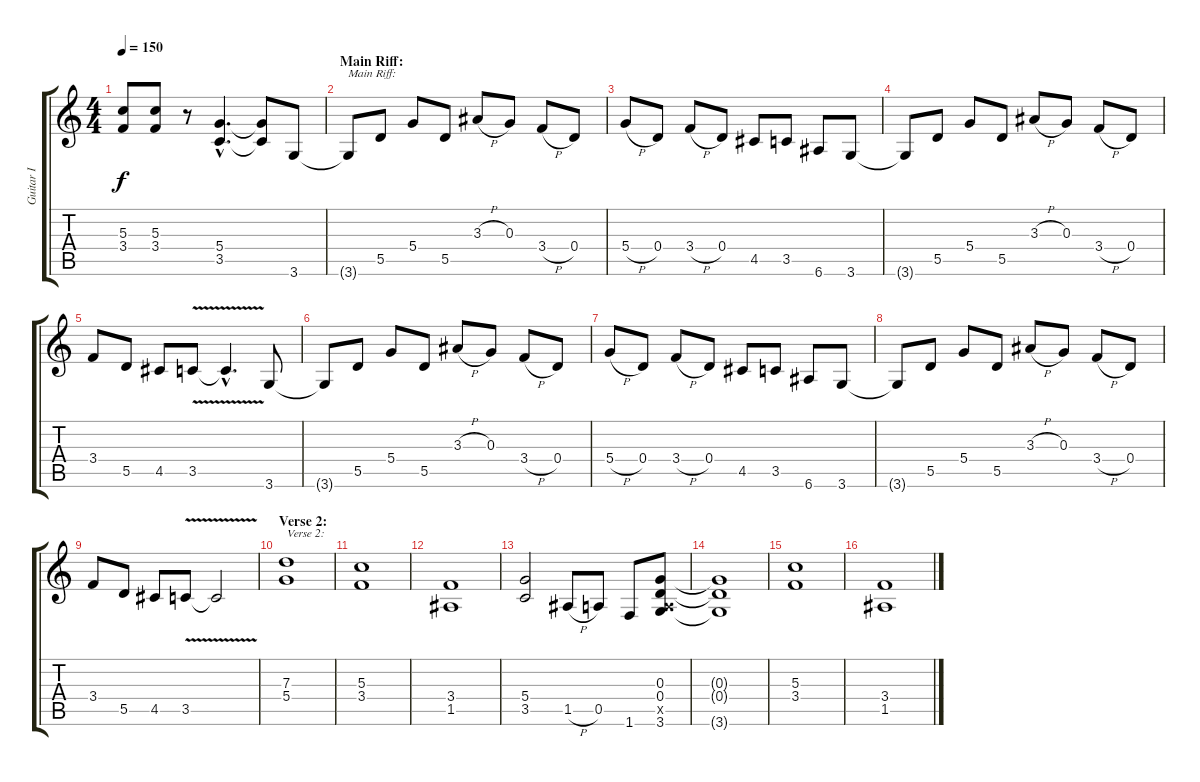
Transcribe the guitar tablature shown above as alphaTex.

\track ("Guitar I" "Guitar I") {instrument distortionguitar}
\staff {score tabs}
\tuning (E4 B3 G3 D3 A2 E2) {hide}
\ts (4 4)
\tempo 150
\clef g2
\ks c
(5.3 3.4).8{dy f} (5.3 3.4).8 r.8 (5.4{hac} 3.5{hac}).4{d} (5.4{t} 3.5{t}).8 3.6.8 |
\section ("" "Main Riff:")
3.6{t}.8{txt "Main Riff:"} 5.5.8 5.4.8 5.5.8 3.3{h}.8 0.3.8 3.4{h}.8 0.4.8 |
5.4{h}.8 0.4.8 3.4{h}.8 0.4.8 4.5.8 3.5.8 6.6.8 3.6.8 |
3.6{t}.8 5.5.8 5.4.8 5.5.8 3.3{h}.8 0.3.8 3.4{h}.8 0.4.8 |
3.4.8 5.5.8 4.5.8 3.5{v}.8 3.5{hac t}.4{d} 3.6.8 |
3.6{t}.8 5.5.8 5.4.8 5.5.8 3.3{h}.8 0.3.8 3.4{h}.8 0.4.8 |
5.4{h}.8 0.4.8 3.4{h}.8 0.4.8 4.5.8 3.5.8 6.6.8 3.6.8 |
3.6{t}.8 5.5.8 5.4.8 5.5.8 3.3{h}.8 0.3.8 3.4{h}.8 0.4.8 |
3.4.8 5.5.8 4.5.8 3.5{v}.8 3.5{t}.2 |
\section ("" "Verse 2:")
(7.3 5.4).1{txt "Verse 2:"} |
(5.3 3.4).1 |
(3.4 1.5).1 |
(5.4 3.5).2 1.5{h}.8 0.5.8 1.6.8 (0.3 0.4 0.5{x} 3.6).8 |
(0.3{t} 0.4{t} 3.6{t}).1 |
(5.3 3.4).1 |
(3.4 1.5).1
